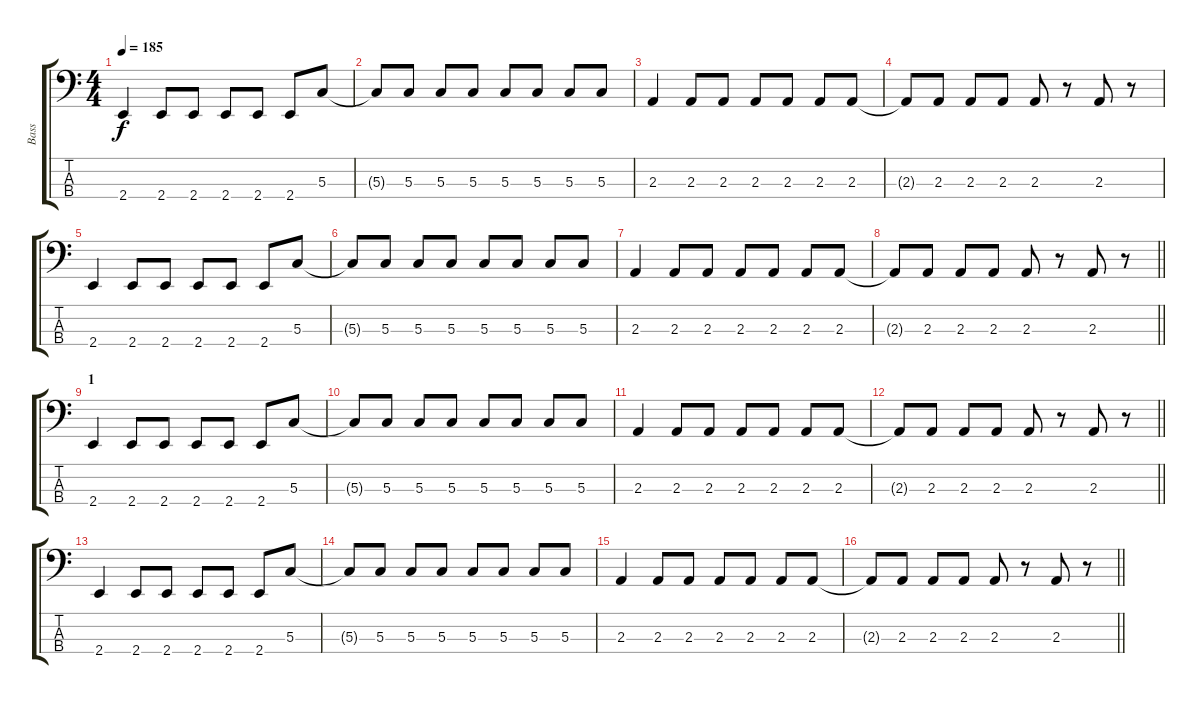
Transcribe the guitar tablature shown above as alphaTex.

\track ("Bass" "Bass") {instrument electricbasspick}
\staff {score tabs}
\tuning (F2 C2 G1 D1) {hide}
\ts (4 4)
\tempo 185
\clef f4
\ks c
2.4.4{dy f} 2.4.8 2.4.8 2.4.8 2.4.8 2.4.8 5.3.8 |
5.3{t}.8 5.3.8 5.3.8 5.3.8 5.3.8 5.3.8 5.3.8 5.3.8 |
2.3.4 2.3.8 2.3.8 2.3.8 2.3.8 2.3.8 2.3.8 |
2.3{t}.8 2.3.8 2.3.8 2.3.8 2.3.8 r.8 2.3.8 r.8 |
2.4.4 2.4.8 2.4.8 2.4.8 2.4.8 2.4.8 5.3.8 |
5.3{t}.8 5.3.8 5.3.8 5.3.8 5.3.8 5.3.8 5.3.8 5.3.8 |
2.3.4 2.3.8 2.3.8 2.3.8 2.3.8 2.3.8 2.3.8 |
\barLineRight lightlight
2.3{t}.8 2.3.8 2.3.8 2.3.8 2.3.8 r.8 2.3.8 r.8 |
\section ("" "1")
2.4.4 2.4.8 2.4.8 2.4.8 2.4.8 2.4.8 5.3.8 |
5.3{t}.8 5.3.8 5.3.8 5.3.8 5.3.8 5.3.8 5.3.8 5.3.8 |
2.3.4 2.3.8 2.3.8 2.3.8 2.3.8 2.3.8 2.3.8 |
\barLineRight lightlight
2.3{t}.8 2.3.8 2.3.8 2.3.8 2.3.8 r.8 2.3.8 r.8 |
\section ("" "")
2.4.4 2.4.8 2.4.8 2.4.8 2.4.8 2.4.8 5.3.8 |
5.3{t}.8 5.3.8 5.3.8 5.3.8 5.3.8 5.3.8 5.3.8 5.3.8 |
2.3.4 2.3.8 2.3.8 2.3.8 2.3.8 2.3.8 2.3.8 |
\barLineRight lightlight
2.3{t}.8 2.3.8 2.3.8 2.3.8 2.3.8 r.8 2.3.8 r.8
